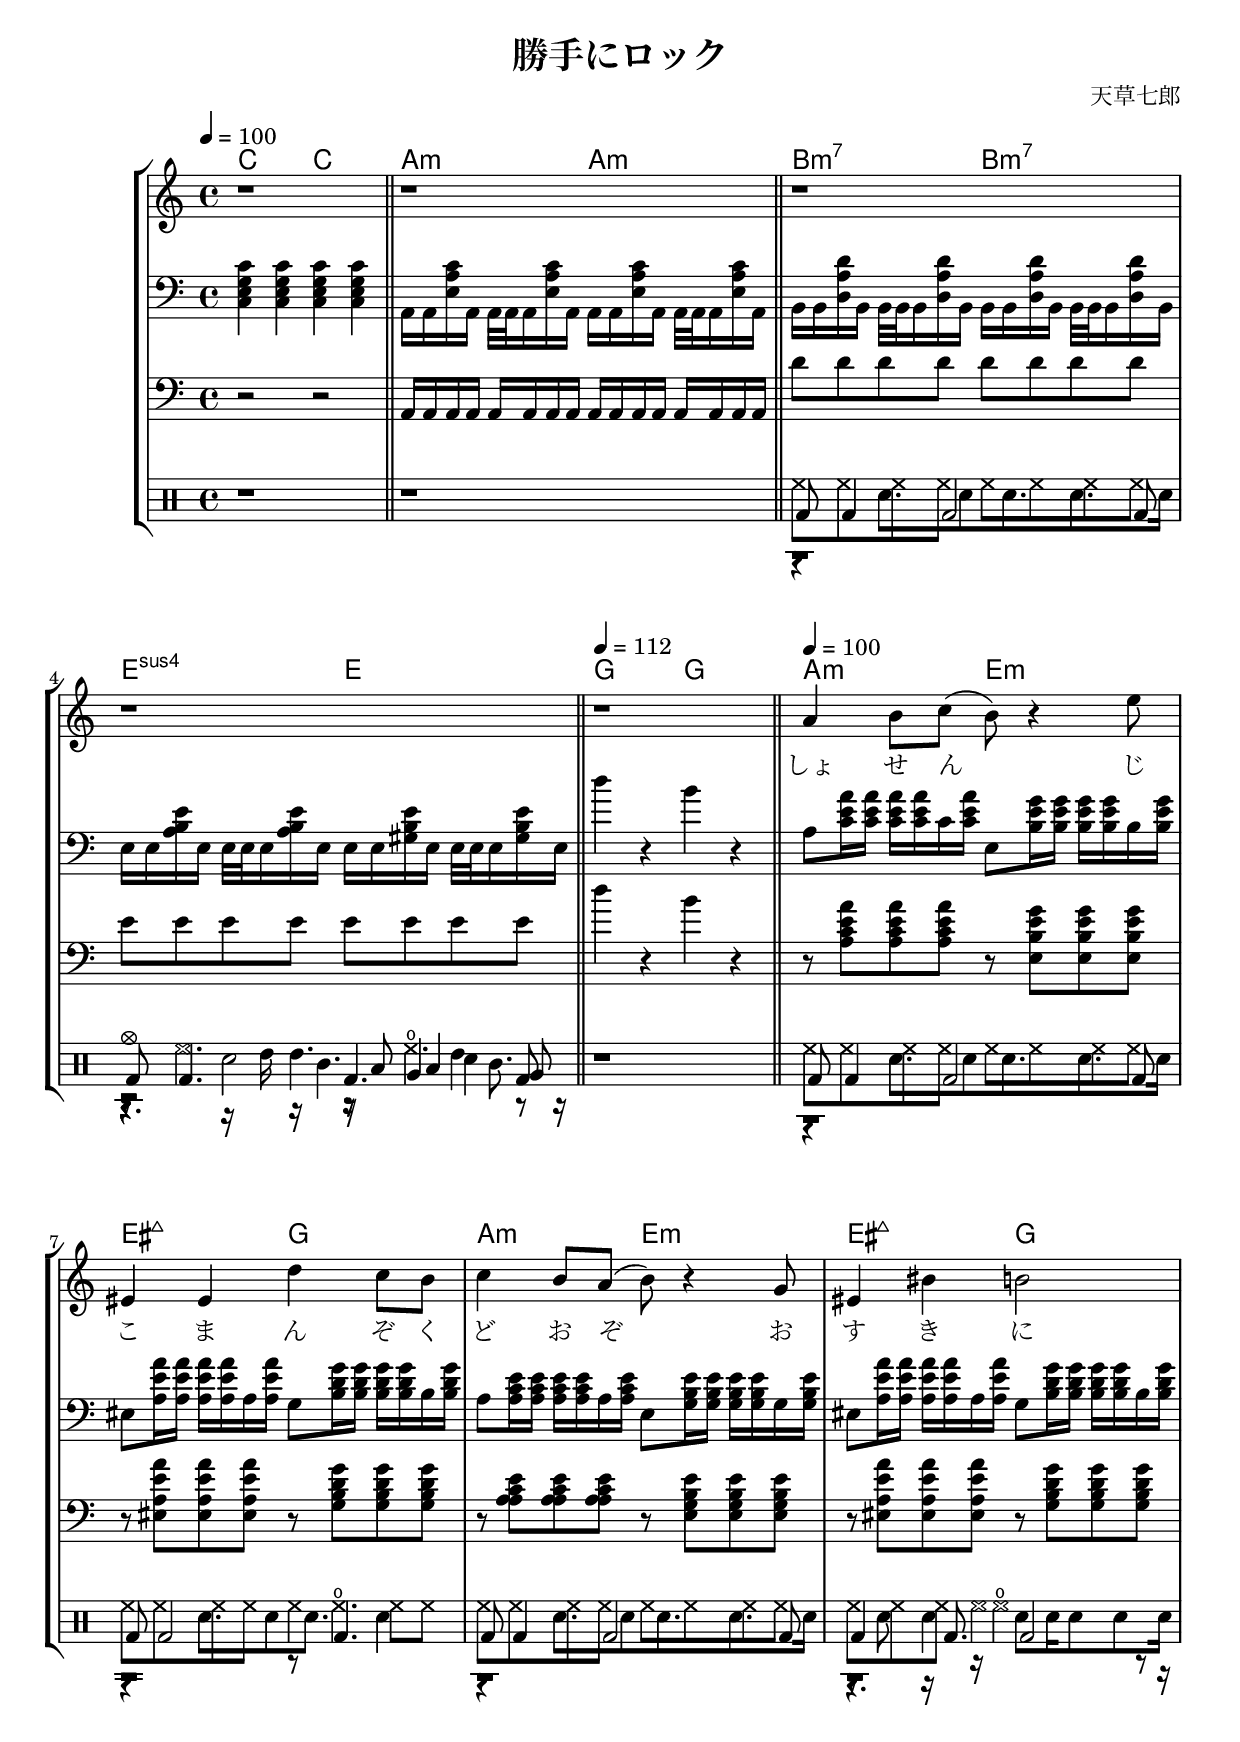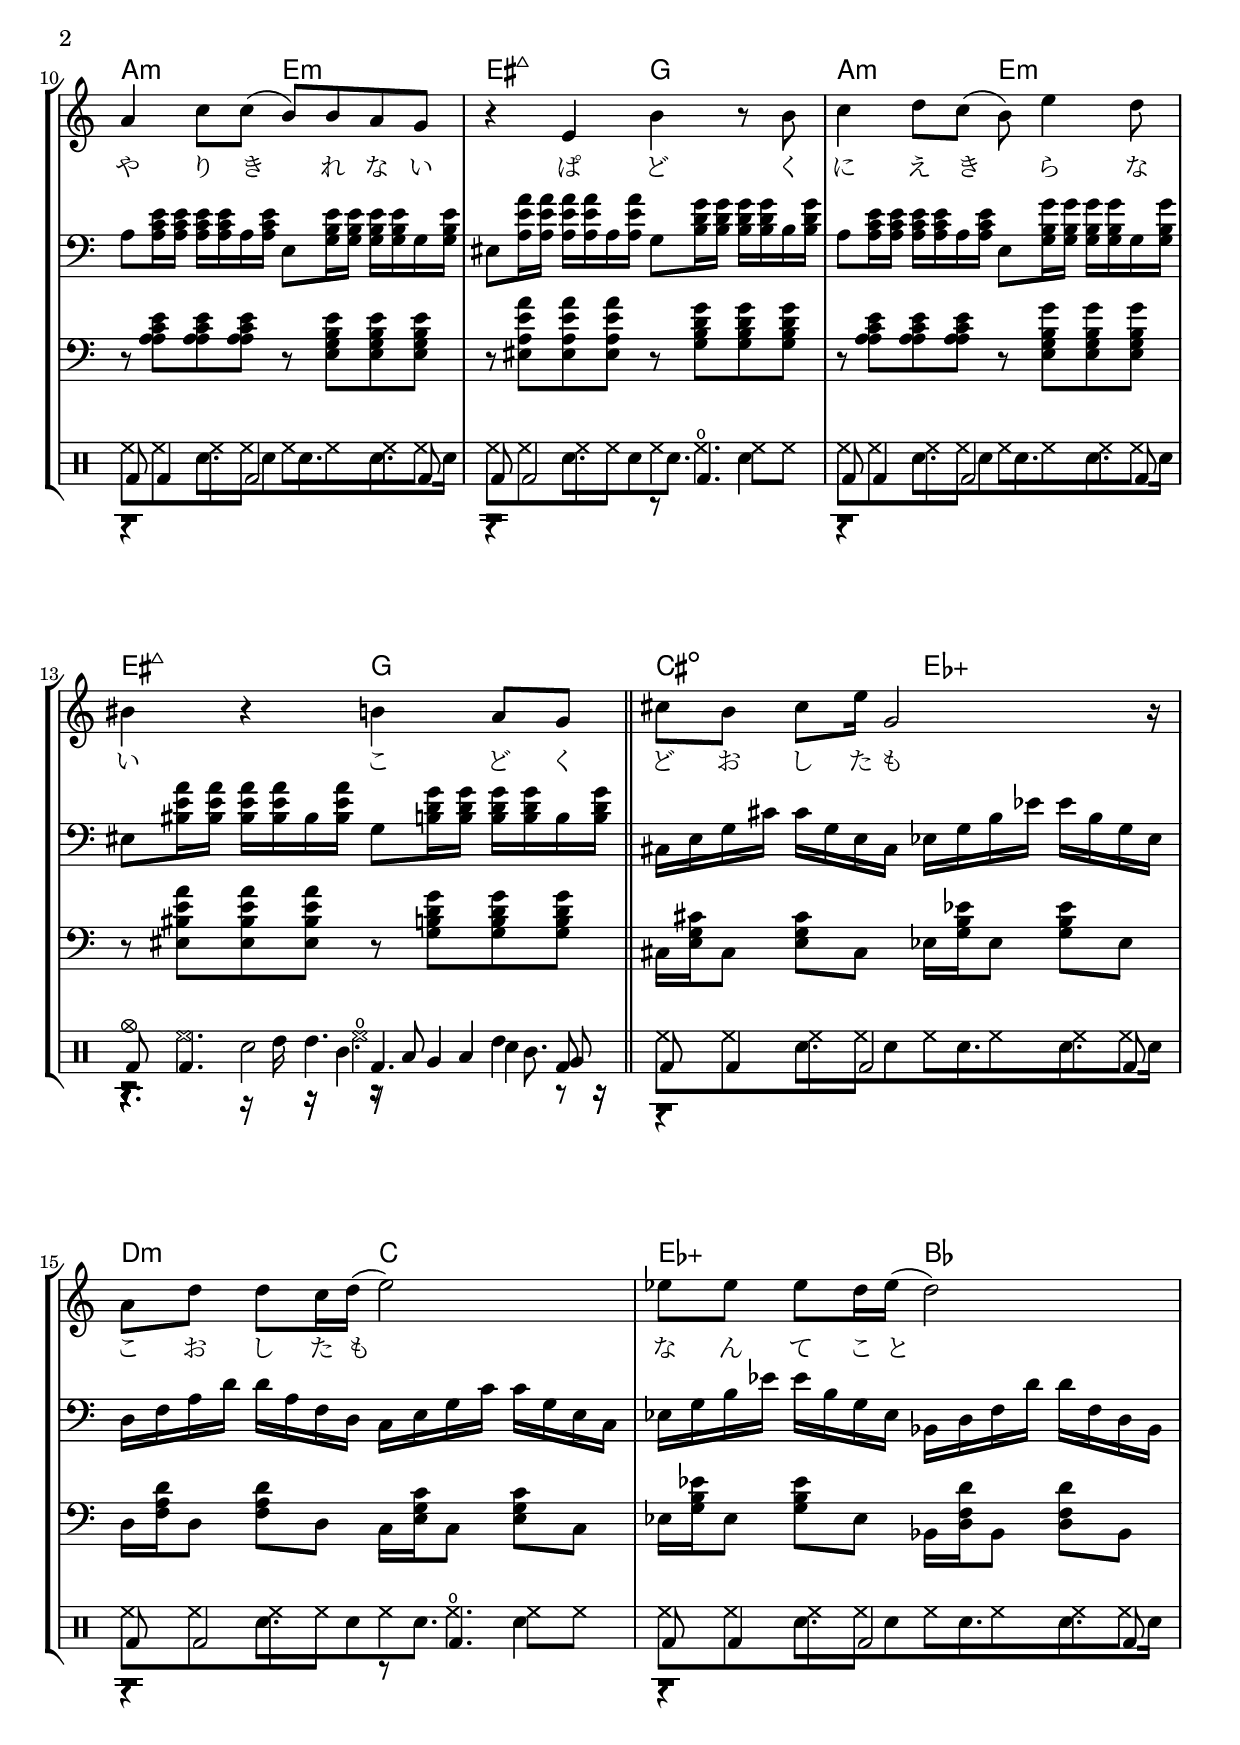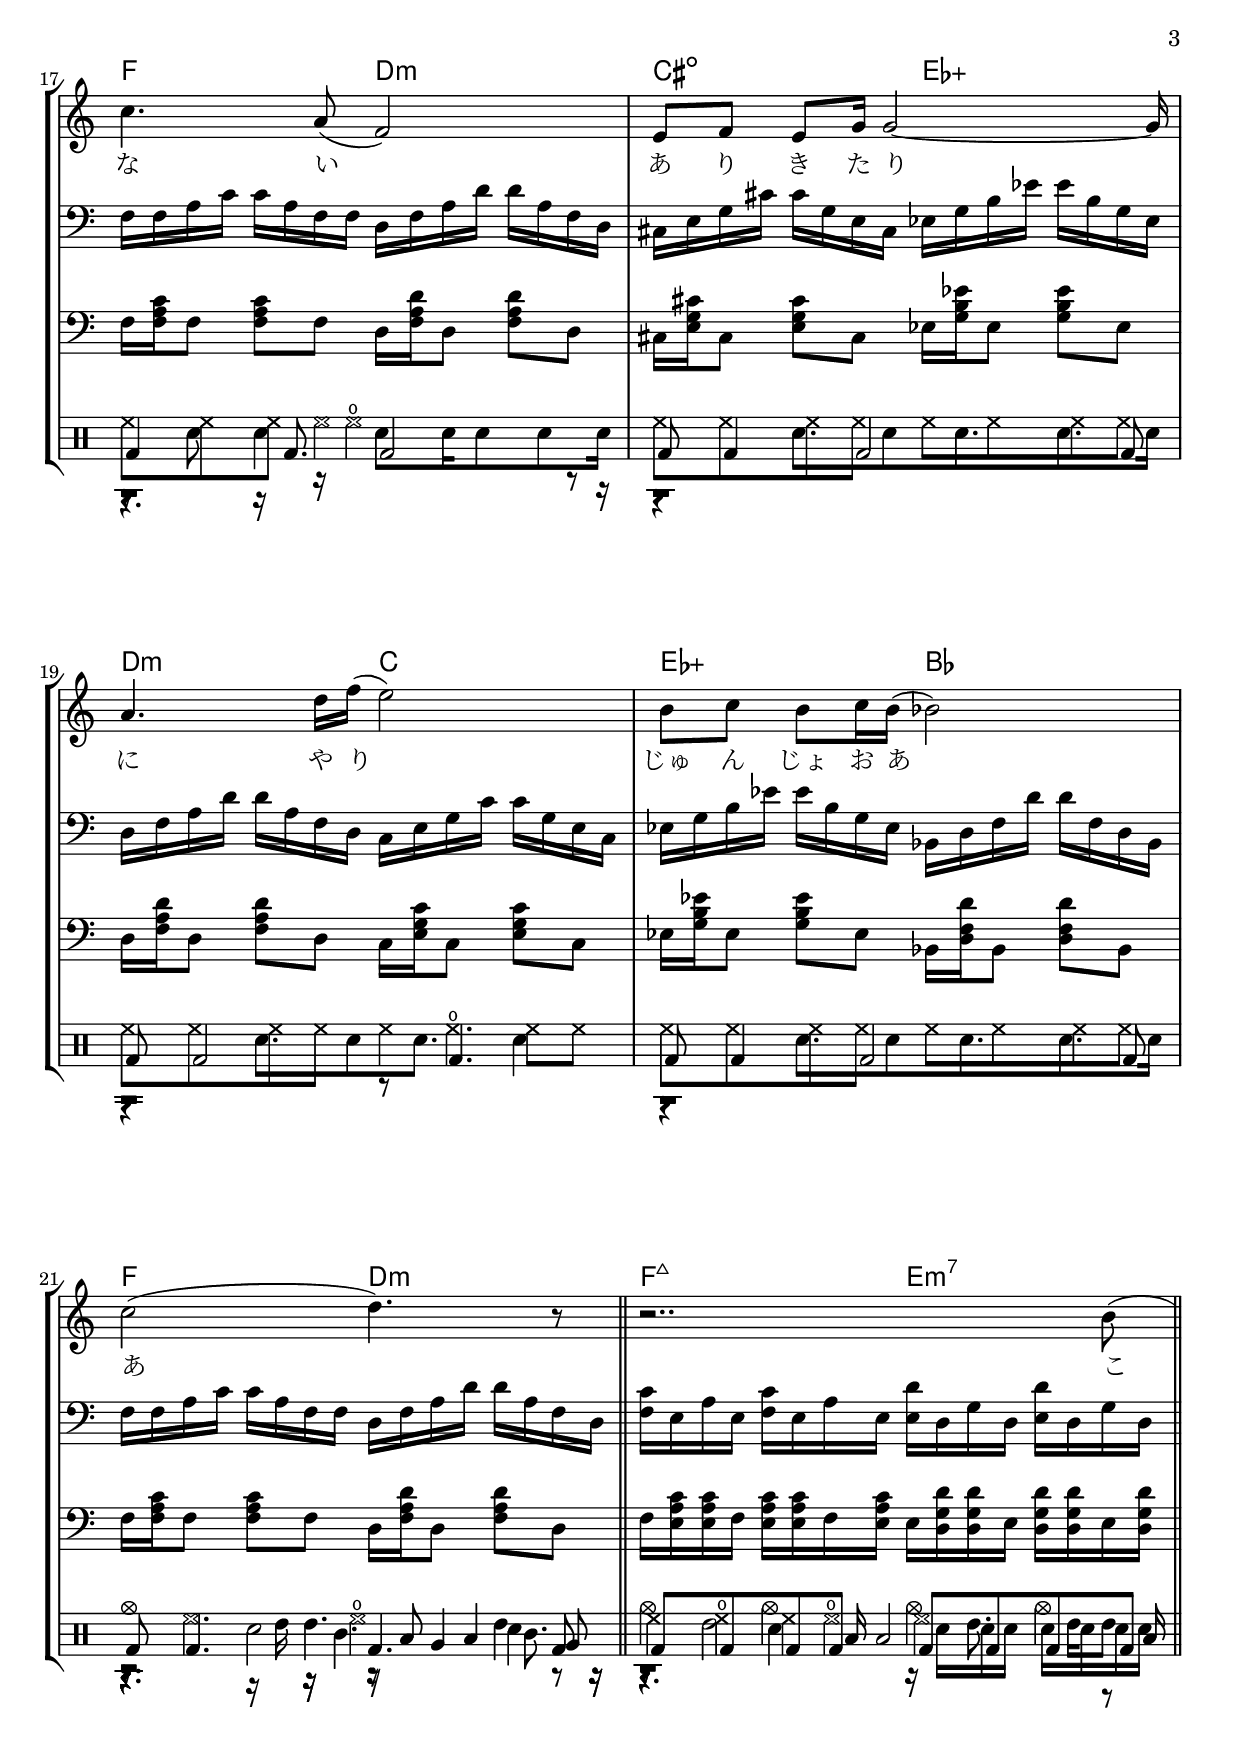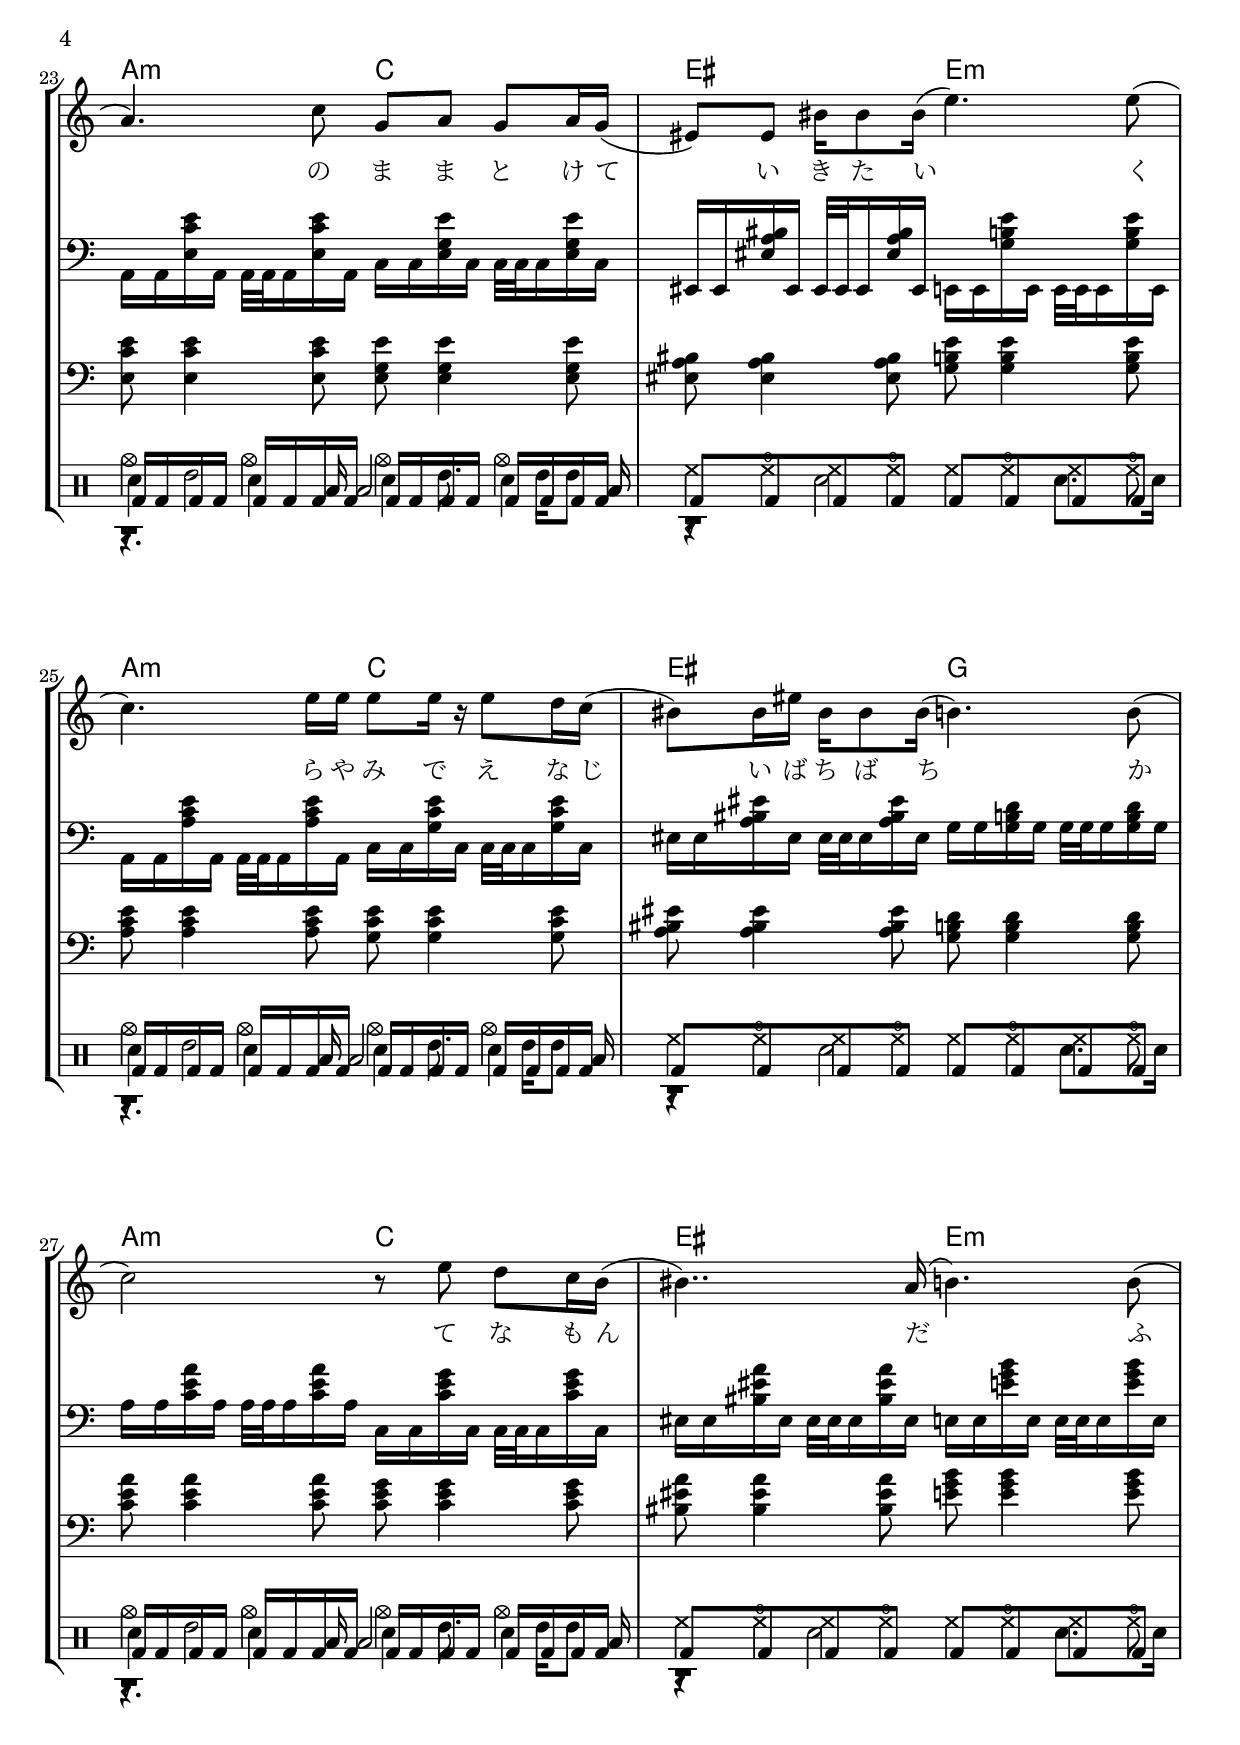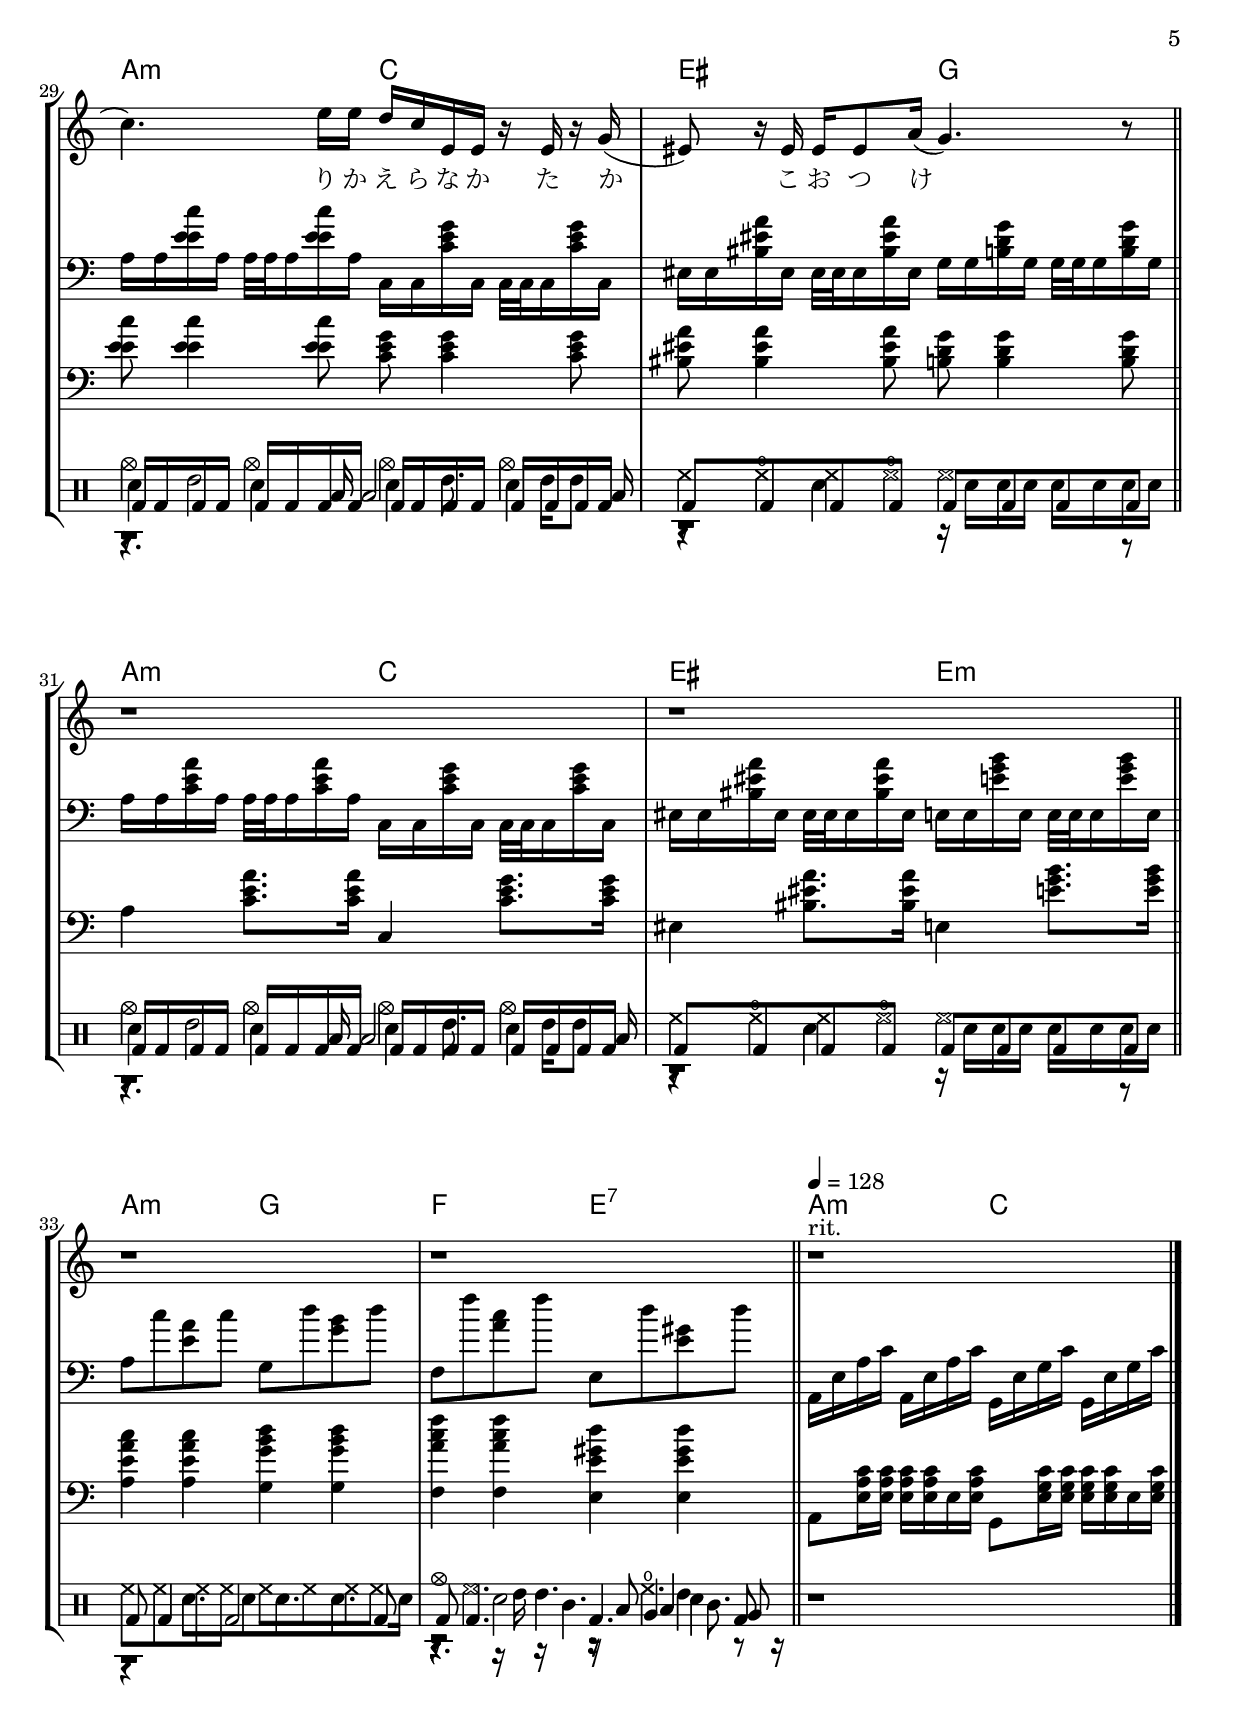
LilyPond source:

\version "2.12.1"

\header {
	title = \markup {勝手にロック}
	composer = \markup \center-column {天草七郎}
}

harmony = \chordmode {
	c2 c 

	a:m a:m 

	b:min7 b:min7 e:sus4 e 

	g g 

	a:m e:m eis:maj7 g a:m e:m eis:maj7 g a:m e:m eis:maj7 g a:m e:m eis:maj7 g 

	cis:dim es:aug d:m c es:aug bes f d:m cis:dim es:aug d:m c es:aug bes f d:m 

	f:maj7 e:min7 

	a:m c eis e:m a:m c eis g a:m c eis e:m a:m c eis g 

	a:m c eis e:m 

	a:m g f e:7 

	a:m c 
}

melody = {
	\key c \major
	\tempo 4 = 100
	r1   
	r1   
	r1 | r1   
	\tempo 4 = 112
	r1   
	\set Staff.midiInstrument = #"mmi0.40"
		\tempo 4 = 100
 a'4  b'8  c''8  (b'8)  r4  e''8 
	eis'4  eis'4  d''4  c''8  b'8 
	c''4  b'8  a'8  (b'8)  r4  g'8 
	eis'4  bis'4  b'2 
	a'4  c''8  c''8  (b'8)  b'8  a'8  g'8 
	r4  e'4  b'4  r8  b'8 
	c''4  d''8  c''8  (b'8)  e''4  d''8 
	bis'4  r4  b'4  a'8  g'8
	\set Staff.midiInstrument = #"mmi0.40"
	 cis''8  b'8  cis''8  e''16  g'2  r16 
	a'8  d''8  d''8  c''16  d''16  (e''2) 
	es''8  es''8  es''8  d''16  es''16  (d''2) 
	c''4.  a'8  (f'2) 
	e'8  f'8  e'8  g'16  g'2~g'16 
	a'4.  d''16  f''16  (e''2) 
	b'8  c''8  b'8  c''16  b'16  (bes'2) 
	c''2  (d''4.)  	r8 	r2.. 
	\set Staff.midiInstrument = #"mmi0.40"
	b'8 
	(a'4.)  c''8  g'8  a'8  g'8  a'16  g'16 
	(eis'8)  eis'8  bis'16  bis'8  bis'16  (e''4.)  e''8 
	(c''4.)  e''16  e''16  e''8  e''16  r16  e''8  d''16  c''16 
	(bis'8)  bis'16  eis''16  bis'16  bis'8  bis'16  (b'4.)  b'8 
	(c''2)  r8  e''8  d''8  c''16  b'16 
	(bis'4..)  a'16  (b'4.)  b'8 
	(c''4.)  e''16  e''16  d''16  c''16  e'16  e'16  r16  e'16  r16  g'16 
	(eis'8)  r16  eis'16  eis'16  eis'8  a'16  (g'4.)  	r8 	r1 | r1   
	r1 | r1   
	\tempo 4 = 128
	r1^"rit." \bar "|."
}

words = \lyricmode {
	
	
	
	
	しょ  せ  ん  じ  こ  ま  ん  ぞ  く  ど  お  ぞ  お  す  き  に  や  り  き  れ  な  い  ぱ  ど  く  に  え  き  ら  な  い  こ  ど  く  
	ど  お  し  た  も  こ  お  し  た  も  な  ん  て  こ  と  な  い  あ  り  き  た  り  に  や  り  じゅ  ん  じょ  お  あ  あ  
	
	こ  の  ま  ま  と  け  て  い  き  た  い  く  ら  や  み  で  え  な  じ  い  ば  ち  ば  ち  か  て  な  も  ん  だ  ふ  り  か  え  ら  な  か  た  か  こ  お  つ  け  
	
	
	
}

tempochange = {
	\tempo 4 = 100
	r1 \bar "||"
	\tempo 4 = 100
	r1 \bar "||"
	\tempo 4 = 100
	r1 | r1 \bar "||"
	\tempo 4 = 112
	r1 \bar "||"
	\tempo 4 = 100
	r1 | r1 | r1 | r1 | r1 | r1 | r1 | r1 \bar "||"
	\tempo 4 = 100
	r1 | r1 | r1 | r1 | r1 | r1 | r1 | r1 \bar "||"
	\tempo 4 = 100
	r1 \bar "||"
	\tempo 4 = 100
	r1 | r1 | r1 | r1 | r1 | r1 | r1 | r1 \bar "||"
	\tempo 4 = 100
	r1 | r1 \bar "||"
	\tempo 4 = 100
	r1 | r1 \bar "||"
	\tempo 4 = 128
	\tempo 4 = 96 r2 \tempo 4 = 85 r2 \bar "|."
}

mainacc = {
	\clef bass
	\set Staff.midiInstrument = #"Kalimba"
	\key c \major
	\tempo 4 = 100
	<c e g c'>4 <c e g c'>4
	<c e g c'>4 <c e g c'>4
	\bar "||"

	\set Staff.midiInstrument = #"Distorted Guitar"
	a,16 a,16 <e a c'>16 a,16   a,32 a,32 a,16 <e a c'>16 a,16
	a,16 a,16 <e a c'>16 a,16   a,32 a,32 a,16 <e a c'>16 a,16
	\bar "||"

	\set Staff.midiInstrument = #"Distorted Guitar"
	b,16 b,16 <d a d'>16 b,16   b,32 b,32 b,16 <d a d'>16 b,16
	b,16 b,16 <d a d'>16 b,16   b,32 b,32 b,16 <d a d'>16 b,16
	e16 e16 <a b e'>16 e16   e32 e32 e16 <a b e'>16 e16
	e16 e16 <gis b e'>16 e16   e32 e32 e16 <gis b e'>16 e16
	\bar "||"

	\set Staff.midiInstrument = #"Alto Sax"
	\tempo 4 = 112
	d''4 r4
	b'4 r4
	\bar "||"

	\set Staff.midiInstrument = #"Acoustic Guitar (steel)"
	\tempo 4 = 100
	a8 <c' e' a'>16 <c' e' a'>16   <c' e' a'>16 <c' e' a'>16   c'16 <c' e' a'>16
	e8 <b e' g'>16 <b e' g'>16   <b e' g'>16 <b e' g'>16   b16 <b e' g'>16
	eis8 <a e' a'>16 <a e' a'>16   <a e' a'>16 <a e' a'>16   a16 <a e' a'>16
	g8 <b d' g'>16 <b d' g'>16   <b d' g'>16 <b d' g'>16   b16 <b d' g'>16
	a8 <a c' e'>16 <a c' e'>16   <a c' e'>16 <a c' e'>16   a16 <a c' e'>16
	e8 <g b e'>16 <g b e'>16   <g b e'>16 <g b e'>16   g16 <g b e'>16
	eis8 <a e' a'>16 <a e' a'>16   <a e' a'>16 <a e' a'>16   a16 <a e' a'>16
	g8 <b d' g'>16 <b d' g'>16   <b d' g'>16 <b d' g'>16   b16 <b d' g'>16
	a8 <a c' e'>16 <a c' e'>16   <a c' e'>16 <a c' e'>16   a16 <a c' e'>16
	e8 <g b e'>16 <g b e'>16   <g b e'>16 <g b e'>16   g16 <g b e'>16
	eis8 <a e' a'>16 <a e' a'>16   <a e' a'>16 <a e' a'>16   a16 <a e' a'>16
	g8 <b d' g'>16 <b d' g'>16   <b d' g'>16 <b d' g'>16   b16 <b d' g'>16
	a8 <a c' e'>16 <a c' e'>16   <a c' e'>16 <a c' e'>16   a16 <a c' e'>16
	e8 <g b g'>16 <g b g'>16   <g b g'>16 <g b g'>16   g16 <g b g'>16
	eis8 <bis e' a'>16 <bis e' a'>16   <bis e' a'>16 <bis e' a'>16   bis16 <bis e' a'>16
	g8 <b d' g'>16 <b d' g'>16   <b d' g'>16 <b d' g'>16   b16 <b d' g'>16
	\bar "||"

	\set Staff.midiInstrument = #"Electric Piano2"
	cis16 e g cis' cis' g e cis
	es16 g b es' es' b g es
	d16 f a d' d' a f d
	c16 e g c' c' g e c
	es16 g b es' es' b g es
	bes,16 d f d' d' f d bes,
	f16 f a c' c' a f f
	d16 f a d' d' a f d
	cis16 e g cis' cis' g e cis
	es16 g b es' es' b g es
	d16 f a d' d' a f d
	c16 e g c' c' g e c
	es16 g b es' es' b g es
	bes,16 d f d' d' f d bes,
	f16 f a c' c' a f f
	d16 f a d' d' a f d
	\bar "||"

	\set Staff.midiInstrument = #"Marimba"
	<f c'>16 e a e <f c'> e a e
	<e d'>16 d g d <e d'> d g d
	\bar "||"

	\set Staff.midiInstrument = #"Distorted Guitar"
	a,16 a,16 <e c' e'>16 a,16   a,32 a,32 a,16 <e c' e'>16 a,16
	c16 c16 <e g e'>16 c16   c32 c32 c16 <e g e'>16 c16
	eis,16 eis,16 <eis a bis>16 eis,16   eis,32 eis,32 eis,16 <eis a bis>16 eis,16
	e,16 e,16 <g b e'>16 e,16   e,32 e,32 e,16 <g b e'>16 e,16
	a,16 a,16 <a c' e'>16 a,16   a,32 a,32 a,16 <a c' e'>16 a,16
	c16 c16 <g c' e'>16 c16   c32 c32 c16 <g c' e'>16 c16
	eis16 eis16 <a bis eis'>16 eis16   eis32 eis32 eis16 <a bis eis'>16 eis16
	g16 g16 <g b d'>16 g16   g32 g32 g16 <g b d'>16 g16
	a16 a16 <c' e' a'>16 a16   a32 a32 a16 <c' e' a'>16 a16
	c16 c16 <c' e' g'>16 c16   c32 c32 c16 <c' e' g'>16 c16
	eis16 eis16 <bis eis' a'>16 eis16   eis32 eis32 eis16 <bis eis' a'>16 eis16
	e16 e16 <e' g' b'>16 e16   e32 e32 e16 <e' g' b'>16 e16
	a16 a16 <e' e' c''>16 a16   a32 a32 a16 <e' e' c''>16 a16
	c16 c16 <c' e' g'>16 c16   c32 c32 c16 <c' e' g'>16 c16
	eis16 eis16 <bis eis' a'>16 eis16   eis32 eis32 eis16 <bis eis' a'>16 eis16
	g16 g16 <b d' g'>16 g16   g32 g32 g16 <b d' g'>16 g16
	\bar "||"

	\set Staff.midiInstrument = #"Distorted Guitar"
	a16 a16 <c' e' a'>16 a16   a32 a32 a16 <c' e' a'>16 a16
	c16 c16 <c' e' g'>16 c16   c32 c32 c16 <c' e' g'>16 c16
	eis16 eis16 <bis eis' a'>16 eis16   eis32 eis32 eis16 <bis eis' a'>16 eis16
	e16 e16 <e' g' b'>16 e16   e32 e32 e16 <e' g' b'>16 e16
	\bar "||"

	\set Staff.midiInstrument = #"Electric Piano2"
	a8 c'' <e' a'> c''
	g8 d'' <g' b'> d''
	f8 f'' <a' c''> f''
	e8 d'' <e' gis'> d''
	\bar "||"

	\set Staff.midiInstrument = #"Acoustic Guitar (nylon)"
	\tempo 4 = 128
	a,16 e a c' a, e a c'
	g,16 e g c' g, e g c'
	\bar "|."
}

subacc = {
	\clef bass
	\set Staff.midiInstrument = #"Acoustic grand"
	\key c \major
	\tempo 4 = 100
	r2
	r2
	\bar "||"

	\set Staff.midiInstrument = #"Synth Bass 2"
	a,16 a,16 a,16 a,16 a,16 a,16 a,16 a,16
	a,16 a,16 a,16 a,16 a,16 a,16 a,16 a,16
	\bar "||"

	\set Staff.midiInstrument = #"Soprano Sax"
	d'8 d'8 d'8 d'8
	d'8 d'8 d'8 d'8
	e'8 e'8 e'8 e'8
	e'8 e'8 e'8 e'8
	\bar "||"

	\set Staff.midiInstrument = #"FX 7 (echoes)"
	\tempo 4 = 112
	d''4 r4
	b'4 r4
	\bar "||"

	\set Staff.midiInstrument = #"Electric Piano2"
	\tempo 4 = 100
	r8 <a c' e' a'>8 <a c' e' a'>8 <a c' e' a'>8
	r8 <e b e' g'>8 <e b e' g'>8 <e b e' g'>8
	r8 <eis a e' a'>8 <eis a e' a'>8 <eis a e' a'>8
	r8 <g b d' g'>8 <g b d' g'>8 <g b d' g'>8
	r8 <a a c' e'>8 <a a c' e'>8 <a a c' e'>8
	r8 <e g b e'>8 <e g b e'>8 <e g b e'>8
	r8 <eis a e' a'>8 <eis a e' a'>8 <eis a e' a'>8
	r8 <g b d' g'>8 <g b d' g'>8 <g b d' g'>8
	r8 <a a c' e'>8 <a a c' e'>8 <a a c' e'>8
	r8 <e g b e'>8 <e g b e'>8 <e g b e'>8
	r8 <eis a e' a'>8 <eis a e' a'>8 <eis a e' a'>8
	r8 <g b d' g'>8 <g b d' g'>8 <g b d' g'>8
	r8 <a a c' e'>8 <a a c' e'>8 <a a c' e'>8
	r8 <e g b g'>8 <e g b g'>8 <e g b g'>8
	r8 <eis bis e' a'>8 <eis bis e' a'>8 <eis bis e' a'>8
	r8 <g b d' g'>8 <g b d' g'>8 <g b d' g'>8
	\bar "||"

	\set Staff.midiInstrument = #"FX 3 (crystal)"
	cis16 <e g cis'>16 cis8 <e g cis'>8 cis8
	es16 <g b es'>16 es8 <g b es'>8 es8
	d16 <f a d'>16 d8 <f a d'>8 d8
	c16 <e g c'>16 c8 <e g c'>8 c8
	es16 <g b es'>16 es8 <g b es'>8 es8
	bes,16 <d f d'>16 bes,8 <d f d'>8 bes,8
	f16 <f a c'>16 f8 <f a c'>8 f8
	d16 <f a d'>16 d8 <f a d'>8 d8
	cis16 <e g cis'>16 cis8 <e g cis'>8 cis8
	es16 <g b es'>16 es8 <g b es'>8 es8
	d16 <f a d'>16 d8 <f a d'>8 d8
	c16 <e g c'>16 c8 <e g c'>8 c8
	es16 <g b es'>16 es8 <g b es'>8 es8
	bes,16 <d f d'>16 bes,8 <d f d'>8 bes,8
	f16 <f a c'>16 f8 <f a c'>8 f8
	d16 <f a d'>16 d8 <f a d'>8 d8
	\bar "||"

	\set Staff.midiInstrument = #"Kalimba"
	f16 <e a c'>16 <e a c'>16 f16   <e a c'>16 <e a c'>16 f16 <e a c'>16
	e16 <d g d'>16 <d g d'>16 e16   <d g d'>16 <d g d'>16 e16 <d g d'>16
	\bar "||"

	\set Staff.midiInstrument = #"Fretless Bass"
	<e c' e'>8 <e c' e'>4 <e c' e'>8
	<e g e'>8 <e g e'>4 <e g e'>8
	<eis a bis>8 <eis a bis>4 <eis a bis>8
	<g b e'>8 <g b e'>4 <g b e'>8
	<a c' e'>8 <a c' e'>4 <a c' e'>8
	<g c' e'>8 <g c' e'>4 <g c' e'>8
	<a bis eis'>8 <a bis eis'>4 <a bis eis'>8
	<g b d'>8 <g b d'>4 <g b d'>8
	<c' e' a'>8 <c' e' a'>4 <c' e' a'>8
	<c' e' g'>8 <c' e' g'>4 <c' e' g'>8
	<bis eis' a'>8 <bis eis' a'>4 <bis eis' a'>8
	<e' g' b'>8 <e' g' b'>4 <e' g' b'>8
	<e' e' c''>8 <e' e' c''>4 <e' e' c''>8
	<c' e' g'>8 <c' e' g'>4 <c' e' g'>8
	<bis eis' a'>8 <bis eis' a'>4 <bis eis' a'>8
	<b d' g'>8 <b d' g'>4 <b d' g'>8
	\bar "||"

	\set Staff.midiInstrument = #"Electric Piano2"
	a4 <c' e' a'>8. <c' e' a'>16
	c4 <c' e' g'>8. <c' e' g'>16
	eis4 <bis eis' a'>8. <bis eis' a'>16
	e4 <e' g' b'>8. <e' g' b'>16
	\bar "||"

	\set Staff.midiInstrument = #"Muted Trumpet"
	<a e' a' c''>4 <a e' a' c''>4
	<g g' b' d''>4 <g g' b' d''>4
	<f a' c'' f''>4 <f a' c'' f''>4
	<e e' gis' d''>4 <e e' gis' d''>4
	\bar "||"

	\set Staff.midiInstrument = #"Melodic Tom"
	\tempo 4 = 128
	a,8 <e a c'>16 <e a c'>16   <e a c'>16 <e a c'>16   e16 <e a c'>16
	g,8 <e g c'>16 <e g c'>16   <e g c'>16 <e g c'>16   e16 <e g c'>16
	\bar "|."
}

percA = {
	\drummode {
	r1 \bar "||"
	r1 \bar "||"
	hh8 hh8 hh8 hh8 hh8 hh8 hh8 hh8  |r8 hh2. r8  \bar "||"
	r1 \bar "||"
	hh8 hh8 hh8 hh8 hh8 hh8 hh8 hh8  |hh8 hh8 hh8 hh8 hh4 hh8 hh8  |hh8 hh8 hh8 hh8 hh8 hh8 hh8 hh8  |hh8 hh8 hh8 hh2 r8  |hh8 hh8 hh8 hh8 hh8 hh8 hh8 hh8  |hh8 hh8 hh8 hh8 hh4 hh8 hh8  |hh8 hh8 hh8 hh8 hh8 hh8 hh8 hh8  |r8 hh2. r8  \bar "||"
	hh8 hh8 hh8 hh8 hh8 hh8 hh8 hh8  |hh8 hh8 hh8 hh8 hh4 hh8 hh8  |hh8 hh8 hh8 hh8 hh8 hh8 hh8 hh8  |hh8 hh8 hh8 hh2 r8  |hh8 hh8 hh8 hh8 hh8 hh8 hh8 hh8  |hh8 hh8 hh8 hh8 hh4 hh8 hh8  |hh8 hh8 hh8 hh8 hh8 hh8 hh8 hh8  |r8 hh2. r8  \bar "||"
	hh4 hh4 hh2  \bar "||"
	r1  |hh4 hh4 hh4 hh4  |r1  |hh4 hh4 hh4 hh4  |r1  |hh4 hh4 hh4 hh4  |r1  |hh4 hh4 hh2  \bar "||"
	r1  |hh4 hh4 hh2  \bar "||"
	hh8 hh8 hh8 hh8 hh8 hh8 hh8 hh8  |r8 hh2. r8  \bar "||"
	r1 \bar "|."
	}
}

percB = {
	\drummode {
	r1 \bar "||"
	r1 \bar "||"
	r4 sn8. sn8 sn8. sn8. sn16  |r4 sn2 sn4  \bar "||"
	r1 \bar "||"
	r4 sn8. sn8 sn8. sn8. sn16  |r4 sn8. sn8 sn8. sn4  |r4 sn8. sn8 sn8. sn8. sn16  |r8 sn8 sn4 sn8 sn16 sn8 sn8 sn16  |r4 sn8. sn8 sn8. sn8. sn16  |r4 sn8. sn8 sn8. sn4  |r4 sn8. sn8 sn8. sn8. sn16  |r4 sn2 sn4  \bar "||"
	r4 sn8. sn8 sn8. sn8. sn16  |r4 sn8. sn8 sn8. sn4  |r4 sn8. sn8 sn8. sn8. sn16  |r8 sn8 sn4 sn8 sn16 sn8 sn8 sn16  |r4 sn8. sn8 sn8. sn8. sn16  |r4 sn8. sn8 sn8. sn4  |r4 sn8. sn8 sn8. sn8. sn16  |r4 sn2 sn4  \bar "||"
	r4 sn4 r16 sn16 sn16 sn16 sn16 sn16 sn16 sn16  \bar "||"
	sn4 sn4 sn4 sn4  |r4 sn2 sn8. sn16  |sn4 sn4 sn4 sn4  |r4 sn2 sn8. sn16  |sn4 sn4 sn4 sn4  |r4 sn2 sn8. sn16  |sn4 sn4 sn4 sn4  |r4 sn4 r16 sn16 sn16 sn16 sn16 sn16 sn16 sn16  \bar "||"
	sn4 sn4 sn4 sn4  |r4 sn4 r16 sn16 sn16 sn16 sn16 sn16 sn16 sn16  \bar "||"
	r4 sn8. sn8 sn8. sn8. sn16  |r4 sn2 sn4  \bar "||"
	r1 \bar "|."
	}
}

percC = {
	\drummode {
	r1 \bar "||"
	r1 \bar "||"
	bd8 bd4 bd2 bd8  |bd8 bd4. bd4. bd8  \bar "||"
	r1 \bar "||"
	bd8 bd4 bd2 bd8  |bd8 bd2 bd4.  |bd8 bd4 bd2 bd8  |bd4 r16 bd8. bd2  |bd8 bd4 bd2 bd8  |bd8 bd2 bd4.  |bd8 bd4 bd2 bd8  |bd8 bd4. bd4. bd8  \bar "||"
	bd8 bd4 bd2 bd8  |bd8 bd2 bd4.  |bd8 bd4 bd2 bd8  |bd4 r16 bd8. bd2  |bd8 bd4 bd2 bd8  |bd8 bd2 bd4.  |bd8 bd4 bd2 bd8  |bd8 bd4. bd4. bd8  \bar "||"
	bd8 bd8 bd8 bd8 bd8 bd8 bd8 bd8  \bar "||"
	bd16 bd16 bd16 bd16 bd16 bd16 bd16 bd16 bd16 bd16 bd16 bd16 bd16 bd16 bd16 bd16  |bd8 bd8 bd8 bd8 bd8 bd8 bd8 bd8  |bd16 bd16 bd16 bd16 bd16 bd16 bd16 bd16 bd16 bd16 bd16 bd16 bd16 bd16 bd16 bd16  |bd8 bd8 bd8 bd8 bd8 bd8 bd8 bd8  |bd16 bd16 bd16 bd16 bd16 bd16 bd16 bd16 bd16 bd16 bd16 bd16 bd16 bd16 bd16 bd16  |bd8 bd8 bd8 bd8 bd8 bd8 bd8 bd8  |bd16 bd16 bd16 bd16 bd16 bd16 bd16 bd16 bd16 bd16 bd16 bd16 bd16 bd16 bd16 bd16  |bd8 bd8 bd8 bd8 bd8 bd8 bd8 bd8  \bar "||"
	bd16 bd16 bd16 bd16 bd16 bd16 bd16 bd16 bd16 bd16 bd16 bd16 bd16 bd16 bd16 bd16  |bd8 bd8 bd8 bd8 bd8 bd8 bd8 bd8  \bar "||"
	bd8 bd4 bd2 bd8  |bd8 bd4. bd4. bd8  \bar "||"
	r1 \bar "|."
	}
}

percD = {
	\drummode {
	r1 \bar "||"
	r1 \bar "||"
	r1  |r2 r8 hho4.  \bar "||"
	r1 \bar "||"
	r1  |r2 r8 hho4.  |r1  |r4. r16 hho2 r16  |r1  |r2 r8 hho4.  |r1  |r4. r16 hho2 r16  \bar "||"
	r1  |r2 r8 hho4.  |r1  |r4. r16 hho2 r16  |r1  |r2 r8 hho4.  |r1  |r4. r16 hho2 r16  \bar "||"
	r8 hho4 hho2 r8  \bar "||"
	r1  |r8 hho4 hho4 hho4 hho8  |r1  |r8 hho4 hho4 hho4 hho8  |r1  |r8 hho4 hho4 hho4 hho8  |r1  |r8 hho4 hho2 r8  \bar "||"
	r1  |r8 hho4 hho2 r8  \bar "||"
	r1  |r2 r8 hho4.  \bar "||"
	r1 \bar "|."
	}
}

percE = {
	\drummode {
	r1 \bar "||"
	r1 \bar "||"
	r1 |cymc1  \bar "||"
	r1 \bar "||"
	r1 |r1 |r1 |r1 |r1 |r1 |r1 |cymc1  \bar "||"
	r1 |r1 |r1 |r1 |r1 |r1 |r1 |cymc1  \bar "||"
	cymc4 cymc4 cymc4 cymc4  \bar "||"
	cymc4 cymc4 cymc4 cymc4  |r1 |cymc4 cymc4 cymc4 cymc4  |r1 |cymc4 cymc4 cymc4 cymc4  |r1 |cymc4 cymc4 cymc4 cymc4  |r1 \bar "||"
	cymc4 cymc4 cymc4 cymc4  |r1 \bar "||"
	r1 |cymc1  \bar "||"
	r1 \bar "|."
	}
}

percF = {
	\drummode {
	r1 \bar "||"
	r1 \bar "||"
	r1 |r4 r16 tommh16 tommh4. tommh4  \bar "||"
	r1 \bar "||"
	r1 |r1 |r1 |r1 |r1 |r1 |r1 |r4 r16 tommh16 tommh4. tommh4  \bar "||"
	r1 |r1 |r1 |r1 |r1 |r1 |r1 |r4 r16 tommh16 tommh4. tommh4  \bar "||"
	r8 tommh2 tommh8. tommh16 tommh8  \bar "||"
	r8 tommh2 tommh8. tommh16 tommh8  |r1 |r8 tommh2 tommh8. tommh16 tommh8  |r1 |r8 tommh2 tommh8. tommh16 tommh8  |r1 |r8 tommh2 tommh8. tommh16 tommh8  |r1 \bar "||"
	r8 tommh2 tommh8. tommh16 tommh8  |r1 \bar "||"
	r1 |r4 r16 tommh16 tommh4. tommh4  \bar "||"
	r1 \bar "|."
	}
}

percG = {
	\drummode {
	r1 \bar "||"
	r1 \bar "||"
	r1 |r4. r16 tomml4. tomml8.  \bar "||"
	r1 \bar "||"
	r1 |r1 |r1 |r1 |r1 |r1 |r1 |r4. r16 tomml4. tomml8.  \bar "||"
	r1 |r1 |r1 |r1 |r1 |r1 |r1 |r4. r16 tomml4. tomml8.  \bar "||"
	r4. toml16 toml2 toml16  \bar "||"
	r4. toml16 toml2 toml16  |r1 |r4. toml16 toml2 toml16  |r1 |r4. toml16 toml2 toml16  |r1 |r4. toml16 toml2 toml16  |r1 \bar "||"
	r4. toml16 toml2 toml16  |r1 \bar "||"
	r1 |r4. r16 tomml4. tomml8.  \bar "||"
	r1 \bar "|."
	}
}

percH = {
	\drummode {
	r1 \bar "||"
	r1 \bar "||"
	r1 |r2 r16 toml8 toml4 r16  \bar "||"
	r1 \bar "||"
	r1 |r1 |r1 |r1 |r1 |r1 |r1 |r2 r16 toml8 toml4 r16  \bar "||"
	r1 |r1 |r1 |r1 |r1 |r1 |r1 |r2 r16 toml8 toml4 r16  \bar "||"
	r1 \bar "||"
	r1 | r1 | r1 | r1 | r1 | r1 | r1 | r1 \bar "||"
	r1 | r1 \bar "||"
	r1 |r2 r16 toml8 toml4 r16  \bar "||"
	r1 \bar "|."
	}
}

percI = {
	\drummode {
	r1 \bar "||"
	r1 \bar "||"
	r1 |r2 r8 tomfh4 tomfh8  \bar "||"
	r1 \bar "||"
	r1 |r1 |r1 |r1 |r1 |r1 |r1 |r2 r8 tomfh4 tomfh8  \bar "||"
	r1 |r1 |r1 |r1 |r1 |r1 |r1 |r2 r8 tomfh4 tomfh8  \bar "||"
	r1 \bar "||"
	r1 | r1 | r1 | r1 | r1 | r1 | r1 | r1 \bar "||"
	r1 | r1 \bar "||"
	r1 |r2 r8 tomfh4 tomfh8  \bar "||"
	r1 \bar "|."
	}
}

\score {
	<<
		\new StaffGroup <<
			\new ChordNames {\harmony}
			\new Voice = "melody" {\melody}
			\new Lyrics \lyricsto "melody" \words
			\new Staff = "mainacc" {\mainacc}
			\new Staff = "subacc" {\subacc}
			\new DrumStaff <<
				\new DrumVoice {\percA}
				\new DrumVoice {\percB}
				\new DrumVoice {\percC}
				\new DrumVoice {\percD}
				\new DrumVoice {\percE}
				\new DrumVoice {\percF}
				\new DrumVoice {\percG}
				\new DrumVoice {\percH}
				\new DrumVoice {\percI}
			>>
		>>
	>>
	\layout { }
}
